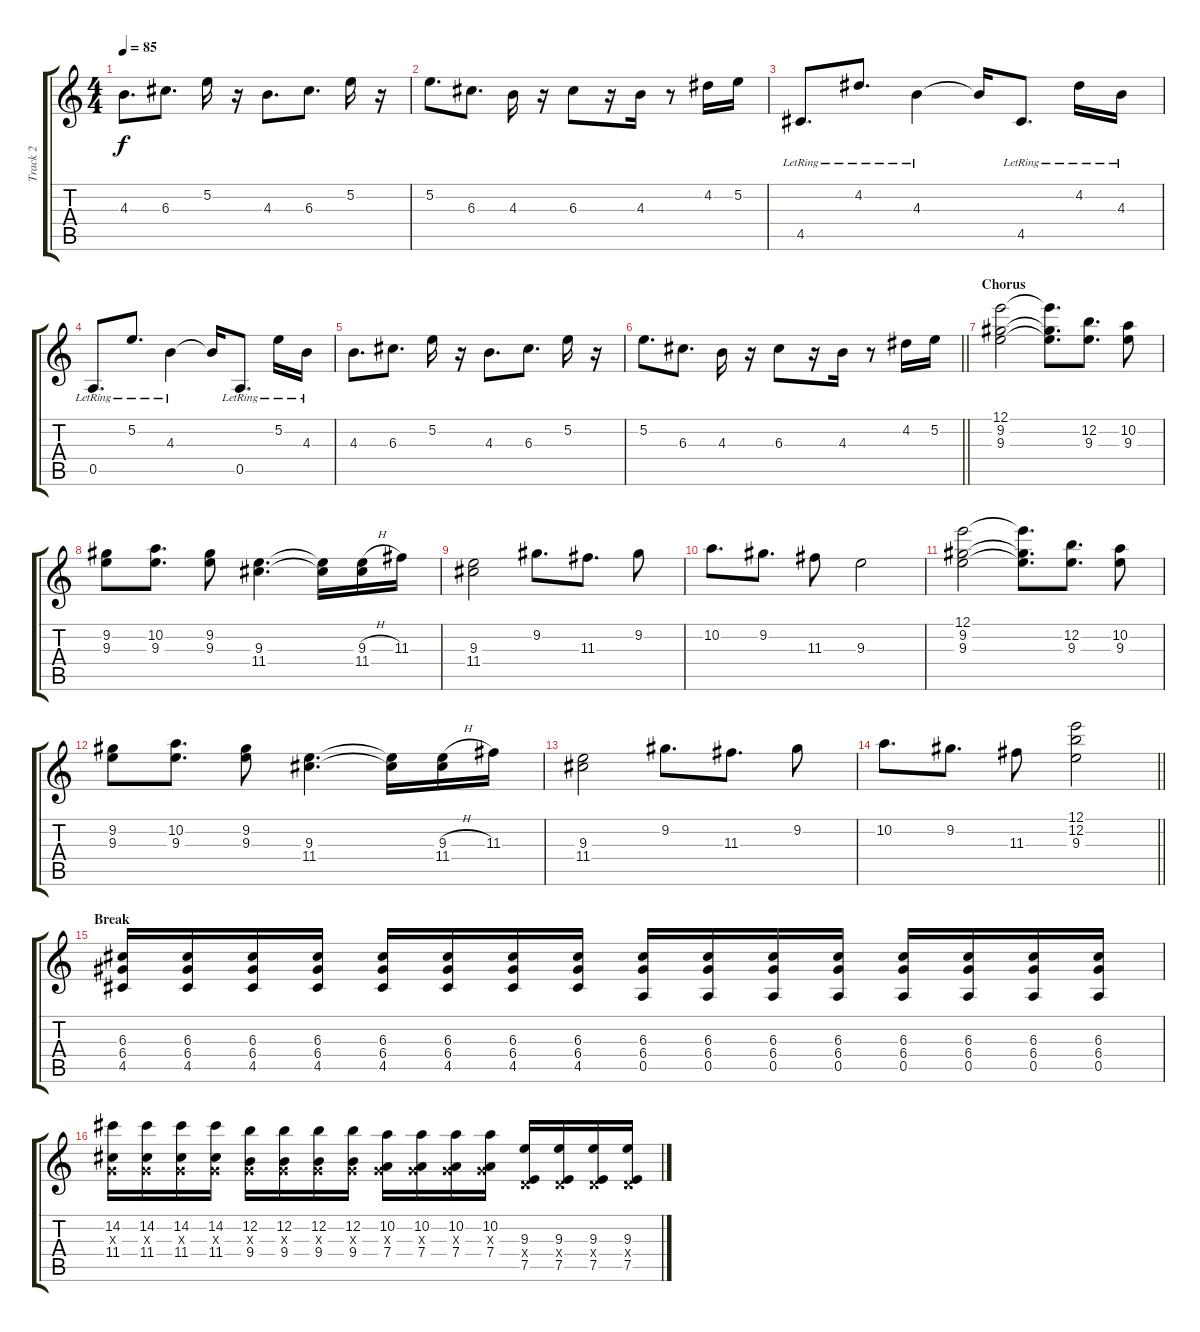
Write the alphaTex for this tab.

\track ("Track 2" "Track 2") {instrument distortionguitar}
\staff {score tabs}
\tuning (E4 B3 G3 D3 A2 E2) {hide}
\ts (4 4)
\tempo 85
\clef g2
\ks c
4.3.8{d dy f instrument distortionguitar} 6.3.8{d} 5.2.16 r.16 4.3.8{d} 6.3.8{d} 5.2.16 r.16 |
5.2.8{d} 6.3.8{d} 4.3.16 r.16 6.3.8 r.16 4.3.16 r.8 4.2.16 5.2.16 |
4.5{lr}.8{d instrument electricguitarclean} 4.2{lr}.8{d} 4.3{lr}.4 4.3{t}.16 4.5{lr}.8{d} 4.2{lr}.16 4.3{lr}.16 |
0.5{lr}.8{d} 5.2{lr}.8{d} 4.3{lr}.4 4.3{t}.16 0.5{lr}.8{d} 5.2{lr}.16 4.3{lr}.16 |
4.3.8{d instrument distortionguitar} 6.3.8{d} 5.2.16 r.16 4.3.8{d} 6.3.8{d} 5.2.16 r.16 |
\barLineRight lightlight
5.2.8{d} 6.3.8{d} 4.3.16 r.16 6.3.8 r.16 4.3.16 r.8 4.2.16 5.2.16 |
\section ("" "Chorus")
(12.1 9.2 9.3).2 (12.1{t} 9.2{t} 9.3{t}).8{d} (12.2 9.3).8{d} (10.2 9.3).8 |
(9.2 9.3).8 (10.2 9.3).8{d} (9.2 9.3).8 (9.3 11.4).4{d} (9.3{t} 11.4{t}).16 (9.3{h} 11.4).16 11.3.16 |
(9.3 11.4).2 9.2.8{d} 11.3.8{d} 9.2.8 |
10.2.8{d} 9.2.8{d} 11.3.8 9.3.2 |
(12.1 9.2 9.3).2 (12.1{t} 9.2{t} 9.3{t}).8{d} (12.2 9.3).8{d} (10.2 9.3).8 |
(9.2 9.3).8 (10.2 9.3).8{d} (9.2 9.3).8 (9.3 11.4).4{d} (9.3{t} 11.4{t}).16 (9.3{h} 11.4).16 11.3.16 |
(9.3 11.4).2 9.2.8{d} 11.3.8{d} 9.2.8 |
\barLineRight lightlight
10.2.8{d} 9.2.8{d} 11.3.8 (12.1 12.2 9.3).2 |
\section ("" "Break")
(6.3 6.4 4.5).16 (6.3 6.4 4.5).16 (6.3 6.4 4.5).16 (6.3 6.4 4.5).16 (6.3 6.4 4.5).16 (6.3 6.4 4.5).16 (6.3 6.4 4.5).16 (6.3 6.4 4.5).16 (6.3 6.4 0.5).16 (6.3 6.4 0.5).16 (6.3 6.4 0.5).16 (6.3 6.4 0.5).16 (6.3 6.4 0.5).16 (6.3 6.4 0.5).16 (6.3 6.4 0.5).16 (6.3 6.4 0.5).16 |
(14.2 0.3{x} 11.4).16 (14.2 0.3{x} 11.4).16 (14.2 0.3{x} 11.4).16 (14.2 0.3{x} 11.4).16 (12.2 0.3{x} 9.4).16 (12.2 0.3{x} 9.4).16 (12.2 0.3{x} 9.4).16 (12.2 0.3{x} 9.4).16 (10.2 0.3{x} 7.4).16 (10.2 0.3{x} 7.4).16 (10.2 0.3{x} 7.4).16 (10.2 0.3{x} 7.4).16 (9.3 0.4{x} 7.5).16 (9.3 0.4{x} 7.5).16 (9.3 0.4{x} 7.5).16 (9.3 0.4{x} 7.5).16
